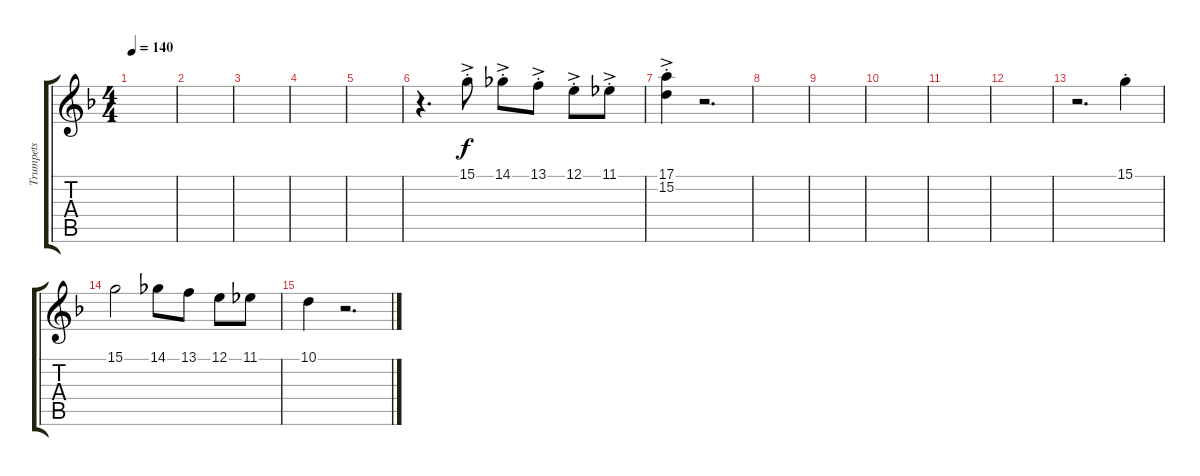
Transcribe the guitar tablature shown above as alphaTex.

\track ("Trumpets" "Trumpets") {instrument trumpet}
\staff {score tabs}
\tuning (E4 B3 G3 D3 A2 E2) {hide}
\ts (4 4)
\tempo 140
\clef g2
\ks dminor
|
|
|
|
|
r.4{d volume 15} 15.1{ac st}.8 14.1{ac st}.8 13.1{ac st}.8 12.1{ac st}.8 11.1{ac st}.8 |
(17.1{ac st} 15.2{st}).4 r.2{d} |
|
|
|
|
|
r.2{d} 15.1{st}.4 |
15.1.2 14.1.8 13.1.8 12.1.8 11.1.8 |
10.1.4{dy f} r.2{d}
